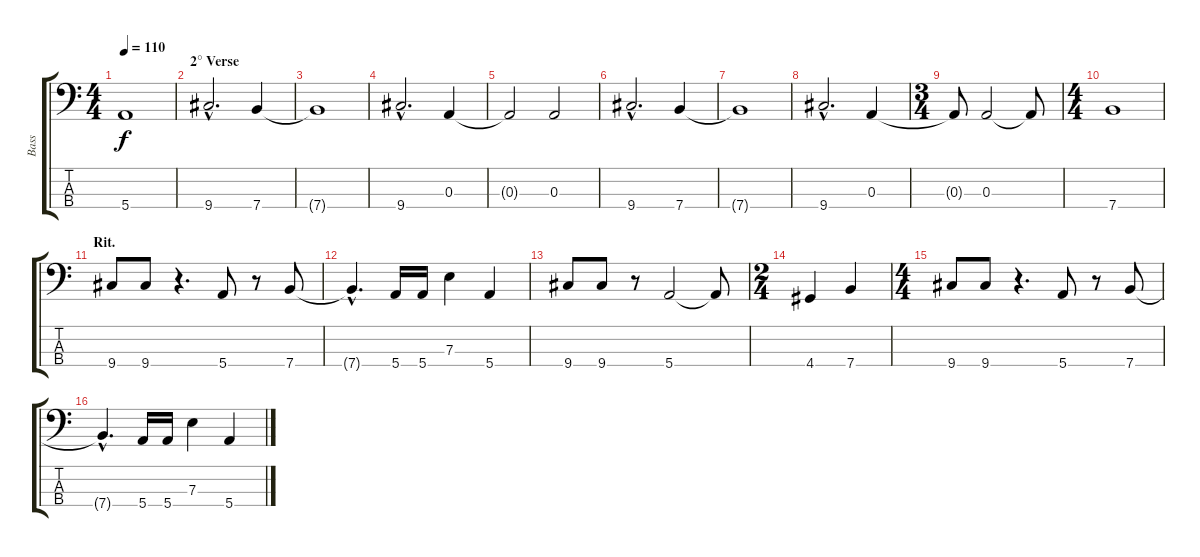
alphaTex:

\track ("Bass" "Bass") {instrument electricbassfinger}
\staff {score tabs}
\tuning (G2 D2 A1 E1) {hide}
\ts (4 4)
\tempo 110
\clef f4
\ks c
5.4{t}.1{dy f} |
\section ("" "2° Verse")
9.4{hac}.2{d} 7.4.4 |
7.4{t}.1 |
9.4{hac}.2{d} 0.3.4 |
0.3{t}.2 0.3.2 |
9.4{hac}.2{d} 7.4.4 |
7.4{t}.1 |
9.4{hac}.2{d} 0.3.4 |
\ts (3 4)
0.3{t}.8 0.3.2 0.3{t}.8 |
\ts (4 4)
7.4.1 |
\section ("" "Rit.")
9.4.8 9.4.8 r.4{d} 5.4.8 r.8 7.4.8 |
7.4{hac t}.4{d} 5.4.16 5.4.16 7.3.4 5.4.4 |
9.4.8 9.4.8 r.8 5.4.2 5.4{t}.8 |
\ts (2 4)
4.4.4 7.4.4 |
\ts (4 4)
9.4.8 9.4.8 r.4{d} 5.4.8 r.8 7.4.8 |
7.4{hac t}.4{d} 5.4.16 5.4.16 7.3.4 5.4.4
